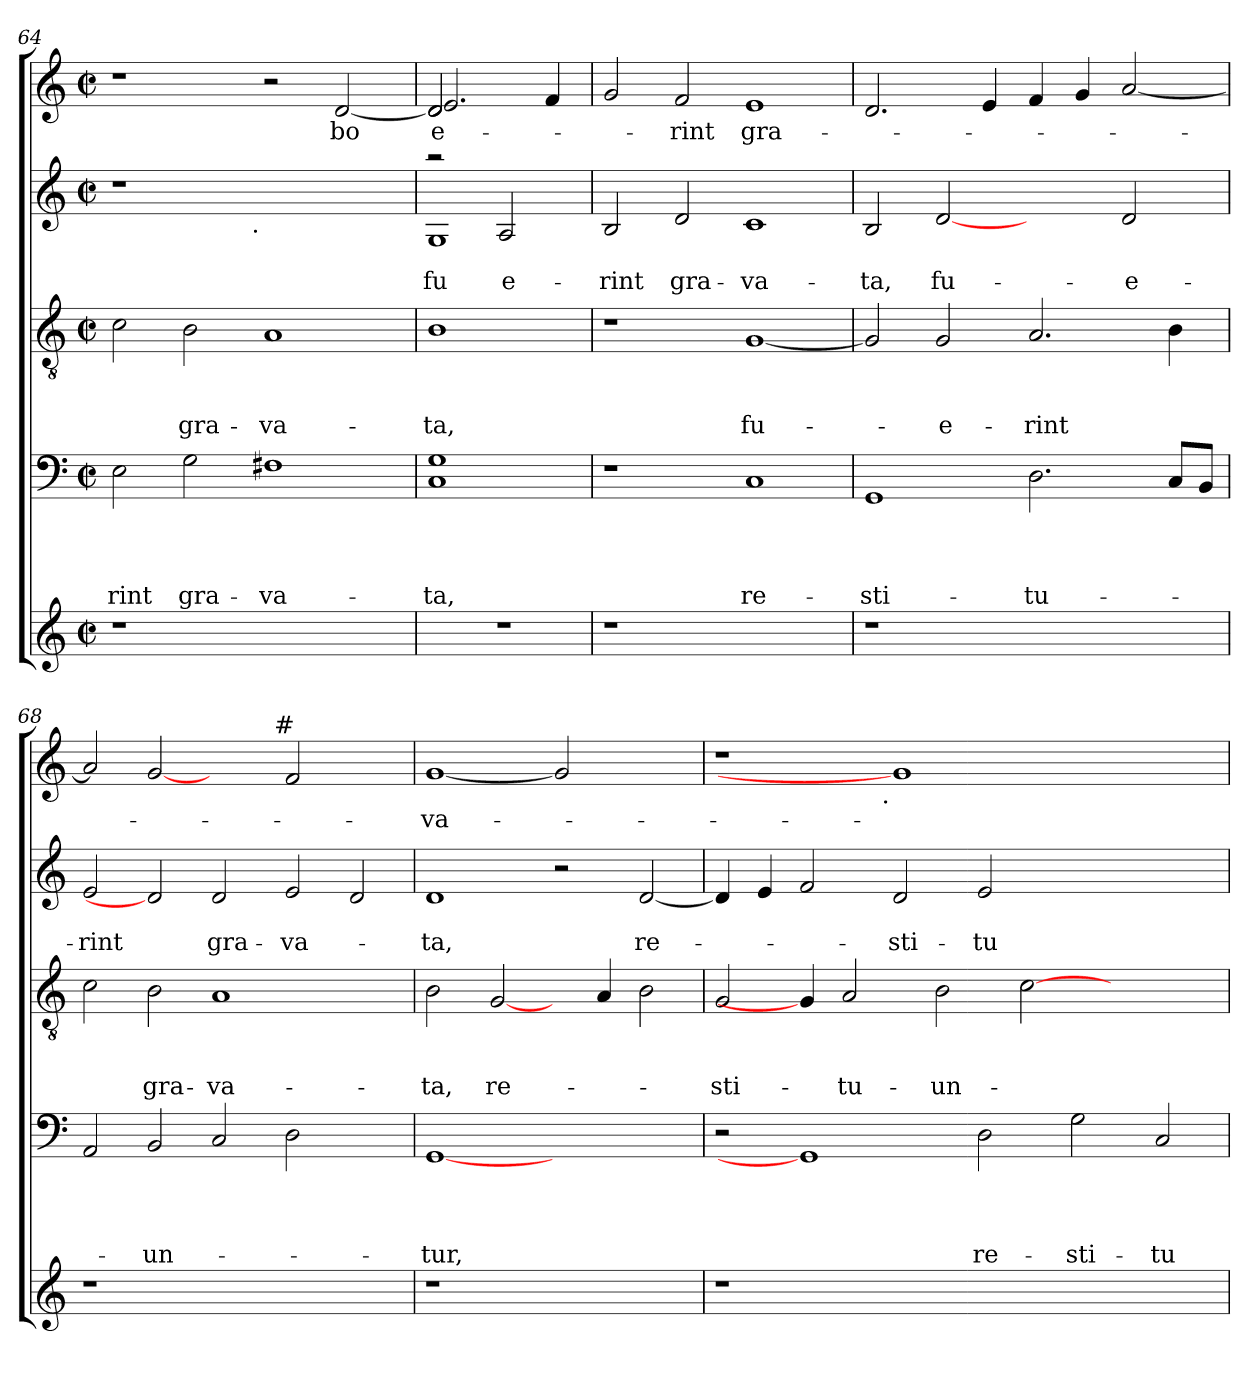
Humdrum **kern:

**kern	**kern	**text	**text	**text	**text	**kern	**text	**text	**text	**kern	**text	**text	**kern	**text
*part5	*part4	*part4	*part4	*part4	*part4	*part3	*part3	*part3	*part3	*part2	*part2	*part2	*part1	*part1
*staff5	*staff4	*staff4	*staff4	*staff4	*staff4	*staff3	*staff3	*staff3	*staff3	*staff2	*staff2	*staff2	*staff1	*staff1
*clefG2	*clefF4	*	*	*	*	*clefGv2	*	*	*	*clefG2	*	*	*clefG2	*
*k[]	*k[]	*	*	*	*	*k[]	*	*	*	*k[]	*	*	*k[]	*
*C:	*C:	*	*	*	*	*C:	*	*	*	*C:	*	*	*C:	*
*M2/2	*M2/2	*	*	*	*	*M2/2	*	*	*	*M2/2	*	*	*M2/2	*
*met(c|)	*met(c|)	*	*	*	*	*met(c|)	*	*	*	*met(c|)	*	*	*met(c|)	*
=64	=64	=64	=64	=64	=64	=64	=64	=64	=64	=64	=64	=64	=64	=64
!	!	!	!	!	!LO:LY:b	!	!	!	!	!	!	!	!	!
*	*	*	*	*	*	*	*	*	*	*^	*	*	*	*
1r	2E\	.	.	.	-rint	2c\	.	.	.	1r	2ryy	.	.	1r	.
!	!	!	!	!	!LO:LY:b	!	!	!	!LO:LY:b	!	!	!	!	!	!
.	2G\	.	.	.	gra-	2B\	.	.	gra-	.	4...ryy	.	.	.	.
!	!	!	!	!	!	!	!	!	!	!	!LO:TX:b:t=.	!	!	!	!
.	.	.	.	.	.	.	.	.	.	.	1ryy	.	.	.	.
!	!	!	!	!	!LO:LY:b:rj	!	!	!	!LO:LY:b:rj	!	!	!	!	!	!
1ryy	1F#X	.	.	.	-va-	1A	.	.	-va-	1ryy	.	.	.	2r	.
!	!	!	!	!	!	!	!	!	!	!	!	!	!	!	!LO:LY:b
.	.	.	.	.	.	.	.	.	.	.	.	.	.	[<2d/	-bo
.	.	.	.	.	.	.	.	.	.	.	32ryy	.	.	.	.
=65	=65	=65	=65	=65	=65	=65	=65	=65	=65	=65	=65	=65	=65	=65	=65
!	!	!	!	!	!LO:LY:b	!	!	!	!LO:LY:b	!	!	!	!LO:LY:b	!	!LO:LY:b
*	*	*	*	*	*	*	*	*	*	*	*	*	*	*^	*
*	*	*	*	*	*	*	*	*	*	*	*	*	*	*	*^	*
!	!	!	!	!	!	!	!	!	!	!	!	!	!	!	!	!	!LO:LY:b
1r	1C 1G	.	.	.	-ta,	1B	.	.	-ta,	2raa	1G	.	-fu-	2d/]	2d/	2.e/	-e-
!	!	!	!	!	!	!	!	!	!	!	!	!	!LO:LY:b	!	!	!	!
.	.	.	.	.	.	.	.	.	.	2A/	.	.	e-	2ryy	2ryy	.	.
.	.	.	.	.	.	.	.	.	.	.	.	.	.	.	.	4f/	.
*	*	*	*	*	*	*	*	*	*	*v	*v	*	*	*	*	*	*
=66	=66	=66	=66	=66	=66	=66	=66	=66	=66	=66	=66	=66	=66	=66	=66	=66
!	!	!	!	!	!	!	!	!	!	!	!	!LO:LY:b	!	!	!	!
*	*	*	*	*	*	*	*	*	*	*	*	*	*v	*v	*v	*
1r	1r	.	.	.	.	1r	.	.	.	2B/	.	-rint	2g/	.
!	!	!	!	!	!	!	!	!	!	!	!	!LO:LY:b	!	!LO:LY:b
.	.	.	.	.	.	.	.	.	.	2d/	.	gra-	2f/	-rint
!	!	!	!	!	!LO:LY:b	!	!	!	!LO:LY:b	!	!	!LO:LY:b:rj	!	!LO:LY:b:rj
1ryy	1C	.	.	.	re-	[<1G	.	.	fu-	1c	.	-va-	1e	gra-
!!LO:LB:g=z
=67	=67	=67	=67	=67	=67	=67	=67	=67	=67	=67	=67	=67	=67	=67
!	!	!	!	!	!LO:LY:b	!	!	!	!	!	!	!LO:LY:b	!	!
1r	1GG	.	.	.	-sti-	2G/]	.	.	.	2B/	.	-ta,	2.d/	.
!	!	!	!	!	!	!	!	!	!LO:LY:b	!	!	!LO:LY:b	!	!
.	.	.	.	.	.	2G/	.	.	-e-	[2d	.	fu-	.	.
.	.	.	.	.	.	.	.	.	.	.	.	.	4e/	.
!	!	!	!	!	!LO:LY:b	!	!	!	!LO:LY:b	!	!	!	!	!
1ryy	2.D\	.	.	.	-tu-	2.A/	.	.	-rint	2ryy	.	.	4f/	.
.	.	.	.	.	.	.	.	.	.	.	.	.	4g/	.
!	!	!	!	!	!	!	!	!	!	!	!	!LO:LY:b	!	!
.	.	.	.	.	.	.	.	.	.	2d/	.	-e-	[<2a/	.
.	8C/L	.	.	.	.	4B\	.	.	.	.	.	.	.	.
.	8BB/J	.	.	.	.	.	.	.	.	.	.	.	.	.
=68	=68	=68	=68	=68	=68	=68	=68	=68	=68	=68	=68	=68	=68	=68
!	!	!	!	!	!	!	!	!	!	!	!	!LO:LY:b	!	!
1r	2AA/	.	.	.	.	2c\	.	.	.	2e/	.	-rint	2a/]	.
!	!	!	!	!	!LO:LY:b	!	!	!	!LO:LY:b	!	!	!	!	!
.	2BB/	.	.	.	-un-	2B\	.	.	gra-	2d]	.	.	[2g	.
!	!	!	!	!	!	!	!	!	!LO:LY:b:rj	!	!	!LO:LY:b	!	!
1.ryy	2C/	.	.	.	.	1A	.	.	-va-	2d/	.	gra-	4...ryy	.
!	!	!	!	!	!	!	!	!	!	!	!	!	!LO:TX:a:t=#	!
.	.	.	.	.	.	.	.	.	.	.	.	.	32ryy	.
!	!	!	!	!	!	!	!	!	!	!	!	!LO:LY:b:rj	!	!
.	2D\	.	.	.	.	.	.	.	.	2e/	.	-va-	2f/	.
.	2ryy	.	.	.	.	2ryy	.	.	.	2d/	.	.	2ryy	.
=69	=69	=69	=69	=69	=69	=69	=69	=69	=69	=69	=69	=69	=69	=69
!	!	!	!	!	!LO:LY:b	!	!	!	!LO:LY:b	!	!	!LO:LY:b	!	!LO:LY:b
1r	[1GG	.	.	.	-tur,	2B\	.	.	-ta,	1d	.	-ta,	[1g	-va-
!	!	!	!	!	!	!	!	!	!LO:LY:b	!	!	!	!	!
.	.	.	.	.	.	[2G/	.	.	re-	.	.	.	.	.
1ryy	1ryy	.	.	.	.	4ryy	.	.	.	2r	.	.	2g]	.
.	.	.	.	.	.	4A/	.	.	.	.	.	.	.	.
!	!	!	!	!	!	!	!	!	!	!	!	!LO:LY:b	!	!
.	.	.	.	.	.	2B\	.	.	.	[<2d/	.	re-	2ryy	.
=70	=70	=70	=70	=70	=70	=70	=70	=70	=70	=70	=70	=70	=70	=70
!	!	!	!	!	!	!	!	!	!LO:LY:b	!	!	!	!	!
*	*	*	*	*	*	*	*	*	*	*	*	*	*^	*
1r	2r	.	.	.	.	2G/	.	.	-sti-	4d/]	.	.	1r	2ryy	.
.	.	.	.	.	.	.	.	.	.	4e/	.	.	.	.	.
.	1GG]	.	.	.	.	4G/]	.	.	.	2f/	.	.	.	4...ryy	.
!	!	!	!	!	!	!	!	!	!LO:LY:b	!	!	!	!	!	!
.	.	.	.	.	.	2A/	.	.	-tu-	.	.	.	.	.	.
!	!	!	!	!	!	!	!	!	!	!	!	!	!	!LO:TX:b:t=.	!
.	.	.	.	.	.	.	.	.	.	.	.	.	.	1ryy	.
!	!	!	!	!	!	!	!	!	!	!	!	!LO:LY:b	!	!	!
0ryy	.	.	.	.	.	.	.	.	.	2d/	.	-sti-	1g]	.	.
!	!	!	!	!	!	!	!	!	!LO:LY:b:rj	!	!	!	!	!	!
.	.	.	.	.	.	2B\	.	.	-un-	.	.	.	.	.	.
!	!	!	!	!	!LO:LY:b	!	!	!	!	!	!	!LO:LY:b	!	!	!
.	2D\	.	.	.	re-	.	.	.	.	2e/	.	-tu-	.	.	.
.	.	.	.	.	.	[>2c\	.	.	.	.	.	.	.	.	.
.	.	.	.	.	.	.	.	.	.	.	.	.	.	1ryy	.
!	!	!	!	!	!LO:LY:b	!	!	!	!	!	!	!	!	!	!
.	2G\	.	.	.	-sti-	.	.	.	.	1ryy	.	.	1ryy	.	.
.	.	.	.	.	.	2.ryy	.	.	.	.	.	.	.	.	.
!	!	!	!	!	!LO:LY:b	!	!	!	!	!	!	!	!	!	!
.	2C/	.	.	.	-tu-	.	.	.	.	.	.	.	.	.	.
.	.	.	.	.	.	.	.	.	.	.	.	.	.	32ryy	.
*	*	*	*	*	*	*	*	*	*	*	*	*	*v	*v	*
=	=	=	=	=	=	=	=	=	=	=	=	=	=	=
*-	*-	*-	*-	*-	*-	*-	*-	*-	*-	*-	*-	*-	*-	*-
